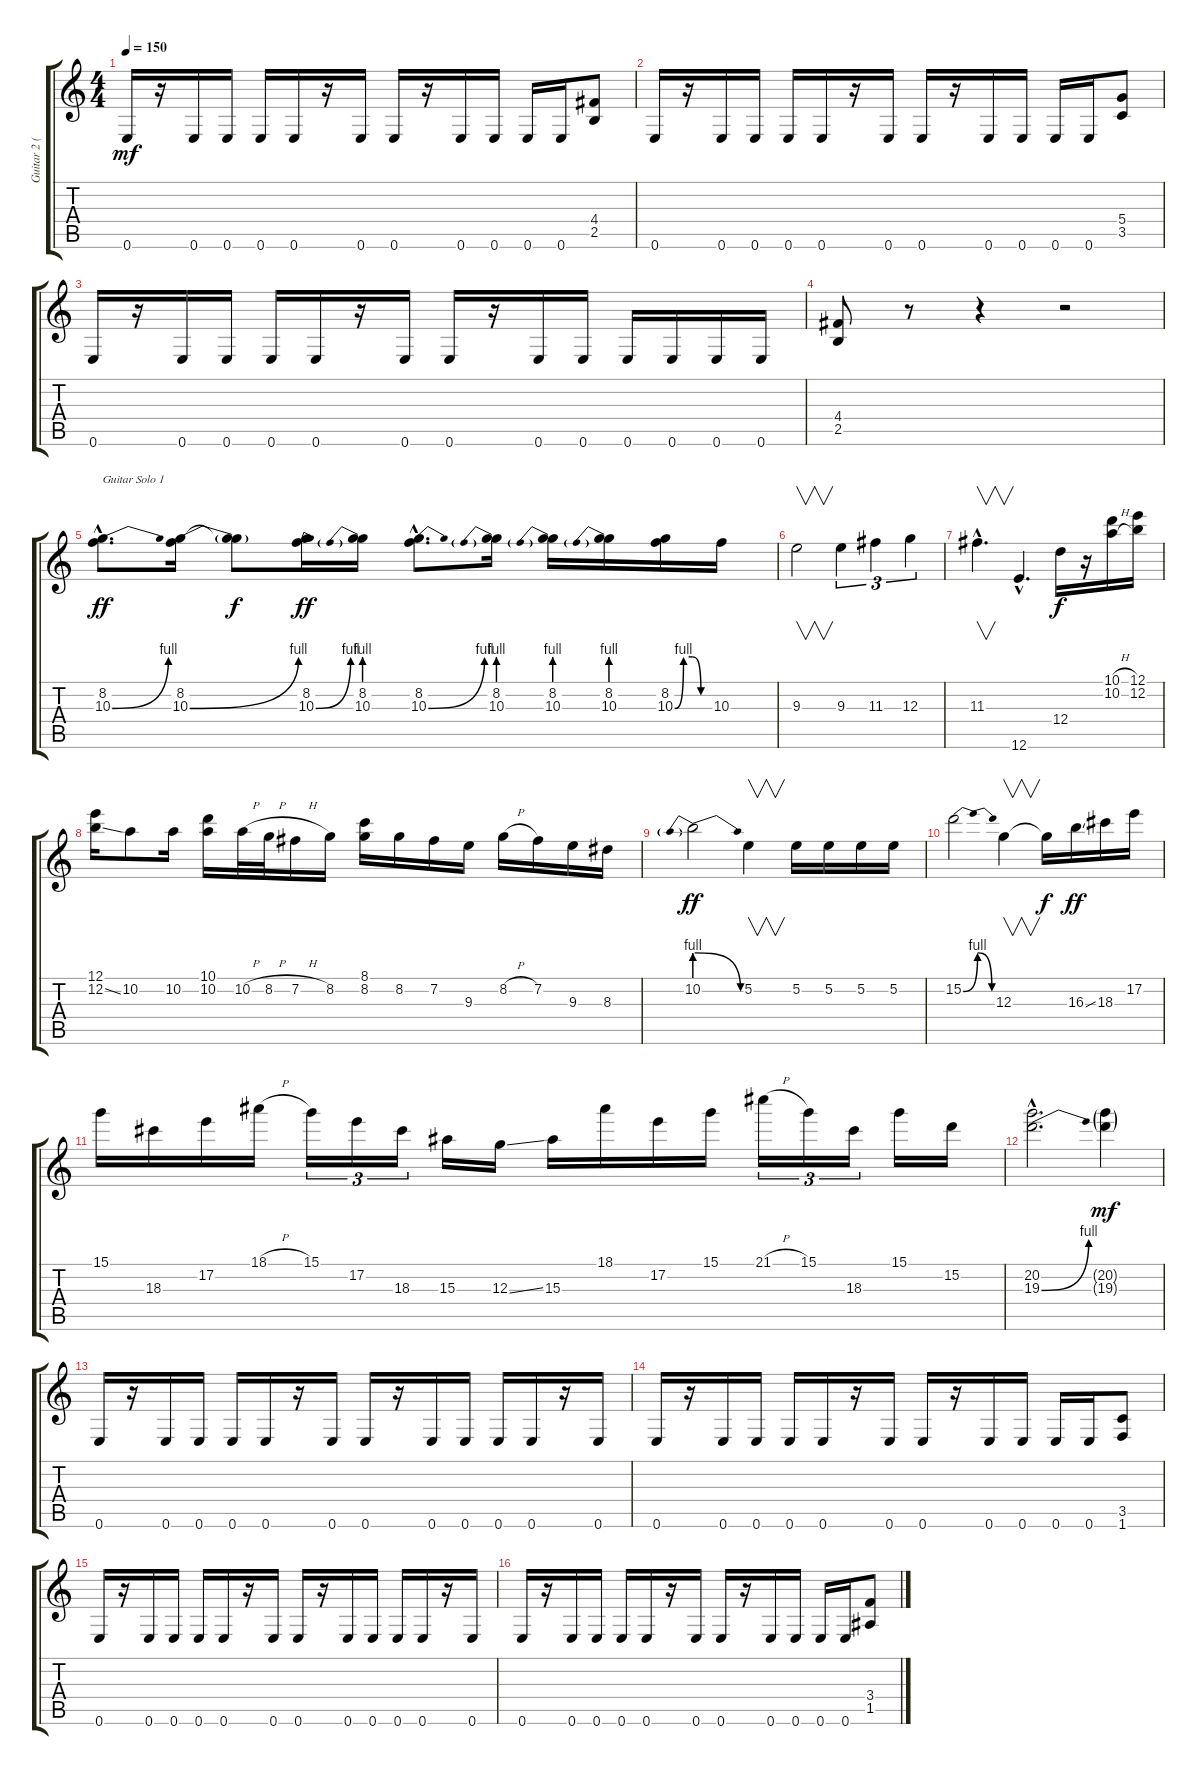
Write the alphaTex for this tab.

\track ("Guitar 2 (Al Pitrelli)" "Guitar 2 (") {instrument distortionguitar}
\staff {score tabs}
\tuning (E4 B3 G3 D3 A2 E2) {hide}
\ts (4 4)
\tempo 150
\clef g2
\ks c
0.6.16{dy mf} r.16 0.6.16 0.6.16 0.6.16 0.6.16 r.16 0.6.16 0.6.16 r.16 0.6.16 0.6.16 0.6.16 0.6.16 (4.4 2.5).8 |
0.6.16 r.16 0.6.16 0.6.16 0.6.16 0.6.16 r.16 0.6.16 0.6.16 r.16 0.6.16 0.6.16 0.6.16 0.6.16 (5.4 3.5).8 |
0.6.16 r.16 0.6.16 0.6.16 0.6.16 0.6.16 r.16 0.6.16 0.6.16 r.16 0.6.16 0.6.16 0.6.16 0.6.16 0.6.16 0.6.16 |
(4.4 2.5).8 r.8 r.4 r.2 |
(8.2{hac} 10.3{be (bend 0 0 60 4) hac}).8{d txt "Guitar Solo 1" dy ff} (8.2 10.3{be (bend 0 0 60 4)}).16 (8.2{t} 10.3{t}).8{dy f} (8.2 10.3{be (bend 0 0 60 4)}).16{dy ff} (8.2 10.3{be (prebend 0 4 60 4)}).16 (8.2{hac} 10.3{be (bend 0 0 60 4) hac}).8{d} (8.2 10.3{be (prebend 0 4 60 4)}).16 (8.2 10.3{be (prebend 0 4 60 4)}).16 (8.2 10.3{be (prebend 0 4 60 4)}).16 (8.2 10.3{be (custom 0 0 15 4 30 4 45 0 60 0)}).16 10.3.16 |
9.3.2{v} 9.3.4{tu (3 2)} 11.3.4{tu (3 2)} 12.3.4{tu (3 2)} |
11.3{hac}.4{v d} 12.6{hac}.4{d} 12.4.16{dy f} r.16 (10.1{h} 10.2{h}).16 (12.1 12.2).16 |
(12.1 12.2{ss}).16 10.2.8 10.2.16 (10.1 10.2).16 10.2{h}.32 8.2{h}.32 7.2{h}.16 8.2.16 (8.1 8.2).16 8.2.16 7.2.16 9.3.16 8.2{h}.16 7.2.16 9.3.16 8.3.16 |
10.2{be (prebendrelease 0 4 60 0)}.2{dy ff} 5.2.4{v} 5.2.16 5.2.16 5.2.16 5.2.16 |
15.2{be (bendrelease 0 0 15 4 30 4 60 0)}.2 12.3.4{v} 12.3{t}.16{dy f} 16.3{ss}.16{dy ff} 18.3.16 17.2.16 |
15.1.16 18.3.16 17.2.16 18.1{h}.16 15.1.16{tu (3 2)} 17.2.16{tu (3 2)} 18.3.16{tu (3 2)} 15.3.16 12.3{ss}.16 15.3.16 18.1.16 17.2.16 15.1.16 21.1{h}.16{tu (3 2)} 15.1.16{tu (3 2)} 18.3.16{tu (3 2)} 15.1.16 15.2.16 |
(20.2{hac} 19.3{be (bend 0 0 60 4) hac}).2{d} (20.2{g} 19.3{g}).4{dy mf} |
0.6.16 r.16 0.6.16 0.6.16 0.6.16 0.6.16 r.16 0.6.16 0.6.16 r.16 0.6.16 0.6.16 0.6.16 0.6.16 r.16 0.6.16 |
0.6.16 r.16 0.6.16 0.6.16 0.6.16 0.6.16 r.16 0.6.16 0.6.16 r.16 0.6.16 0.6.16 0.6.16 0.6.16 (3.5 1.6).8 |
0.6.16 r.16 0.6.16 0.6.16 0.6.16 0.6.16 r.16 0.6.16 0.6.16 r.16 0.6.16 0.6.16 0.6.16 0.6.16 r.16 0.6.16 |
0.6.16 r.16 0.6.16 0.6.16 0.6.16 0.6.16 r.16 0.6.16 0.6.16 r.16 0.6.16 0.6.16 0.6.16 0.6.16 (3.4 1.5).8
